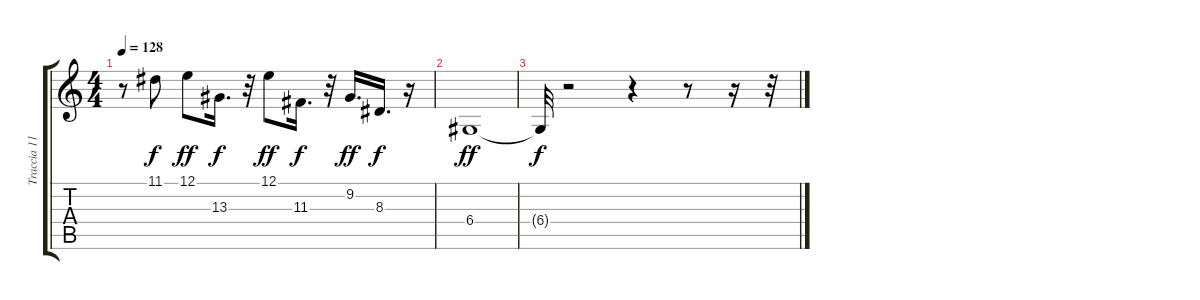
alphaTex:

\track ("Traccia 11" "Traccia 11") {instrument synthbrass1}
\staff {score tabs}
\tuning (E4 B3 G3 D3 A2 E2) {hide}
\ts (4 4)
\tempo 128
\clef g2
\ks c
r.8{dy f} 11.1.8 12.1.8{dy ff} 13.3.16{d dy f} r.32 12.1.8{dy ff} 11.3.16{d dy f} r.32 9.2.16{d dy ff} 8.3.16{d dy f} r.16 |
6.4.1{dy ff} |
6.4{t}.32{dy f} r.2 r.4 r.8 r.16 r.32
